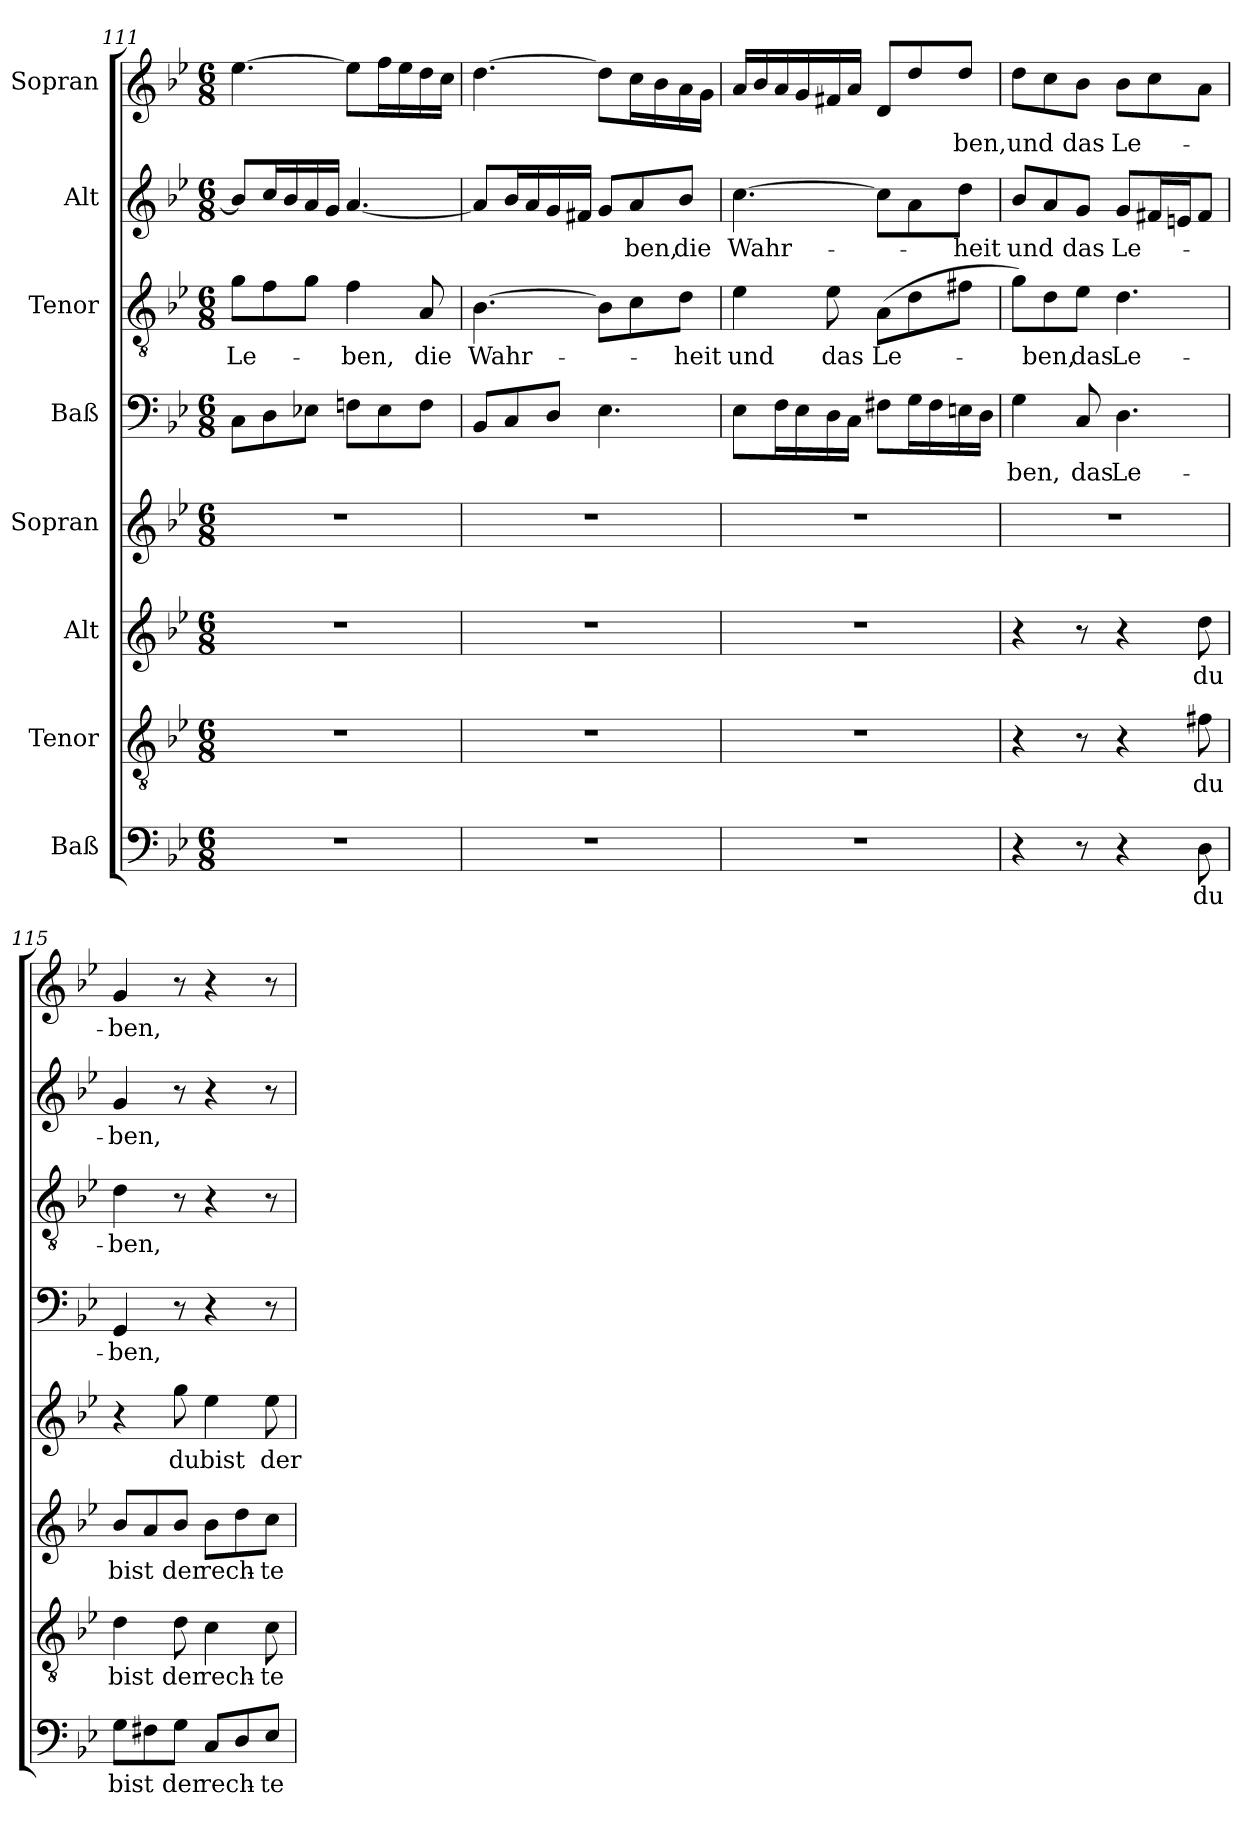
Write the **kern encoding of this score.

**kern	**text	**kern	**text	**kern	**text	**kern	**text	**kern	**text	**kern	**text	**kern	**text	**kern	**text
*part8	*part8	*part7	*part7	*part6	*part6	*part5	*part5	*part4	*part4	*part3	*part3	*part2	*part2	*part1	*part1
*staff8	*staff8	*staff7	*staff7	*staff6	*staff6	*staff5	*staff5	*staff4	*staff4	*staff3	*staff3	*staff2	*staff2	*staff1	*staff1
*I"Baß	*	*I"Tenor	*	*I"Alt	*	*I"Sopran	*	*I"Baß	*	*I"Tenor	*	*I"Alt	*	*I"Sopran	*
*clefF4	*	*clefGv2	*	*clefG2	*	*clefG2	*	*clefF4	*	*clefGv2	*	*clefG2	*	*clefG2	*
*k[b-e-]	*	*k[b-e-]	*	*k[b-e-]	*	*k[b-e-]	*	*k[b-e-]	*	*k[b-e-]	*	*k[b-e-]	*	*k[b-e-]	*
*g:	*	*g:	*	*g:	*	*g:	*	*g:	*	*g:	*	*g:	*	*g:	*
*M6/8	*	*M6/8	*	*M6/8	*	*M6/8	*	*M6/8	*	*M6/8	*	*M6/8	*	*M6/8	*
=111	=111	=111	=111	=111	=111	=111	=111	=111	=111	=111	=111	=111	=111	=111	=111
!	!	!	!	!	!	!	!	!	!	!	!LO:LY:b	!	!	!	!
2.r	.	2.r	.	2.r	.	2.r	.	8C\L	.	8g\L	Le-	8b-/L]	.	[4.ee-\	.
.	.	.	.	.	.	.	.	8D\	.	8f\	.	16cc/L	.	.	.
.	.	.	.	.	.	.	.	.	.	.	.	16b-/	.	.	.
.	.	.	.	.	.	.	.	8E-X\J	.	8g\J	.	16a/	.	.	.
.	.	.	.	.	.	.	.	.	.	.	.	16g/JJ	.	.	.
!	!	!	!	!	!	!	!	!	!	!	!LO:LY:b	!	!	!	!
.	.	.	.	.	.	.	.	8Fn\L	.	4f\	-ben,	[4.a/	.	8ee-\L]	.
.	.	.	.	.	.	.	.	8E-\	.	.	.	.	.	16ff\L	.
.	.	.	.	.	.	.	.	.	.	.	.	.	.	16ee-\	.
!	!	!	!	!	!	!	!	!	!	!	!LO:LY:b	!	!	!	!
.	.	.	.	.	.	.	.	8F\J	.	8A/	die	.	.	16dd\	.
.	.	.	.	.	.	.	.	.	.	.	.	.	.	16cc\JJ	.
!!LO:PB:g=z
=112	=112	=112	=112	=112	=112	=112	=112	=112	=112	=112	=112	=112	=112	=112	=112
!	!	!	!	!	!	!	!	!	!	!	!LO:LY:b	!	!	!	!
2.r	.	2.r	.	2.r	.	2.r	.	8BB-/L	.	[4.B-\	Wahr-	8a/L]	.	[4.dd\	.
.	.	.	.	.	.	.	.	8C/	.	.	.	16b-/L	.	.	.
.	.	.	.	.	.	.	.	.	.	.	.	16a/	.	.	.
.	.	.	.	.	.	.	.	8D/J	.	.	.	16g/	.	.	.
.	.	.	.	.	.	.	.	.	.	.	.	16f#X/JJ	.	.	.
.	.	.	.	.	.	.	.	4.E-\	.	8B-\L]	.	8g/L	.	8dd\L]	.
!	!	!	!	!	!	!	!	!	!	!	!	!	!LO:LY:b	!	!
.	.	.	.	.	.	.	.	.	.	8c\	.	8a/	-ben,	16cc\L	.
.	.	.	.	.	.	.	.	.	.	.	.	.	.	16b-\	.
!	!	!	!	!	!	!	!	!	!	!	!LO:LY:b	!	!LO:LY:b	!	!
.	.	.	.	.	.	.	.	.	.	8d\J	-heit	8b-/J	die	16a\	.
.	.	.	.	.	.	.	.	.	.	.	.	.	.	16g\JJ	.
=113	=113	=113	=113	=113	=113	=113	=113	=113	=113	=113	=113	=113	=113	=113	=113
!	!	!	!	!	!	!	!	!	!	!	!LO:LY:b	!	!LO:LY:b	!	!
2.r	.	2.r	.	2.r	.	2.r	.	8E-\L	.	4e-\	und	[4.cc\	Wahr-	16a/LL	.
.	.	.	.	.	.	.	.	.	.	.	.	.	.	16b-/	.
.	.	.	.	.	.	.	.	16F\L	.	.	.	.	.	16a/	.
.	.	.	.	.	.	.	.	16E-\	.	.	.	.	.	16g/	.
!	!	!	!	!	!	!	!	!	!	!	!LO:LY:b	!	!	!	!
.	.	.	.	.	.	.	.	16D\	.	8e-\	das	.	.	16f#X/	.
.	.	.	.	.	.	.	.	16C\JJ	.	.	.	.	.	16a/JJ	.
!	!	!	!	!	!	!	!	!	!	!	!LO:LY:b	!	!	!	!
.	.	.	.	.	.	.	.	8F#X\L	.	(>8A\L	Le-	8cc\L]	.	8d/L	.
.	.	.	.	.	.	.	.	16G\L	.	8d\	.	8a\	.	8dd/	.
.	.	.	.	.	.	.	.	16F#\	.	.	.	.	.	.	.
!	!	!	!	!	!	!	!	!	!	!	!	!	!LO:LY:b	!	!LO:LY:b
.	.	.	.	.	.	.	.	16En\	.	8f#X\J	.	8dd\J	-heit	8dd/J	-ben,
.	.	.	.	.	.	.	.	16D\JJ	.	.	.	.	.	.	.
=114	=114	=114	=114	=114	=114	=114	=114	=114	=114	=114	=114	=114	=114	=114	=114
!	!	!	!	!	!	!	!	!	!LO:LY:b	!	!	!	!LO:LY:b	!	!LO:LY:b
4r	.	4r	.	4r	.	2.r	.	4G\	-ben,	8g\L)	.	8b-/L	und	8dd\L	und
!	!	!	!	!	!	!	!	!	!	!	!LO:LY:b	!	!	!	!
.	.	.	.	.	.	.	.	.	.	8d\	-ben,	8a/	.	8cc\	.
!	!	!	!	!	!	!	!	!	!LO:LY:b	!	!LO:LY:b	!	!LO:LY:b	!	!LO:LY:b
8r	.	8r	.	8r	.	.	.	8C/	das	8e-\J	das	8g/J	das	8b-\J	das
!	!	!	!	!	!	!	!	!	!LO:LY:b	!	!LO:LY:b	!	!LO:LY:b	!	!LO:LY:b
4r	.	4r	.	4r	.	.	.	4.D\	Le-	4.d\	Le-	8g/L	Le-	8b-\L	Le-
.	.	.	.	.	.	.	.	.	.	.	.	16f#X/L	.	8cc\	.
.	.	.	.	.	.	.	.	.	.	.	.	16en/J	.	.	.
!	!LO:LY:b	!	!LO:LY:b	!	!LO:LY:b	!	!	!	!	!	!	!	!	!	!
8D\	du	8f#X\	du	8dd\	du	.	.	.	.	.	.	8f#/J	.	8a\J	.
=115	=115	=115	=115	=115	=115	=115	=115	=115	=115	=115	=115	=115	=115	=115	=115
!	!LO:LY:b	!	!LO:LY:b	!	!LO:LY:b	!	!	!	!LO:LY:b	!	!LO:LY:b	!	!LO:LY:b	!	!LO:LY:b
8G\L	bist	4d\	bist	8b-/L	bist	4r	.	4GG/	-ben,	4d\	-ben,	4g/	-ben,	4g/	-ben,
8F#X\	.	.	.	8a/	.	.	.	.	.	.	.	.	.	.	.
!	!LO:LY:b	!	!LO:LY:b	!	!LO:LY:b	!	!LO:LY:b	!	!	!	!	!	!	!	!
8G\J	der	8d\	der	8b-/J	der	8gg\	du	8r	.	8r	.	8r	.	8r	.
!	!LO:LY:b	!	!LO:LY:b	!	!LO:LY:b	!	!LO:LY:b	!	!	!	!	!	!	!	!
8C/L	rech-	4c\	rech-	8b-\L	rech-	4ee-\	bist	4r	.	4r	.	4r	.	4r	.
8D/	.	.	.	8dd\	.	.	.	.	.	.	.	.	.	.	.
!	!LO:LY:b	!	!LO:LY:b	!	!LO:LY:b	!	!LO:LY:b	!	!	!	!	!	!	!	!
8E-/J	-te	8c\	-te	8cc\J	-te	8ee-\	der	8r	.	8r	.	8r	.	8r	.
=	=	=	=	=	=	=	=	=	=	=	=	=	=	=	=
*-	*-	*-	*-	*-	*-	*-	*-	*-	*-	*-	*-	*-	*-	*-	*-
